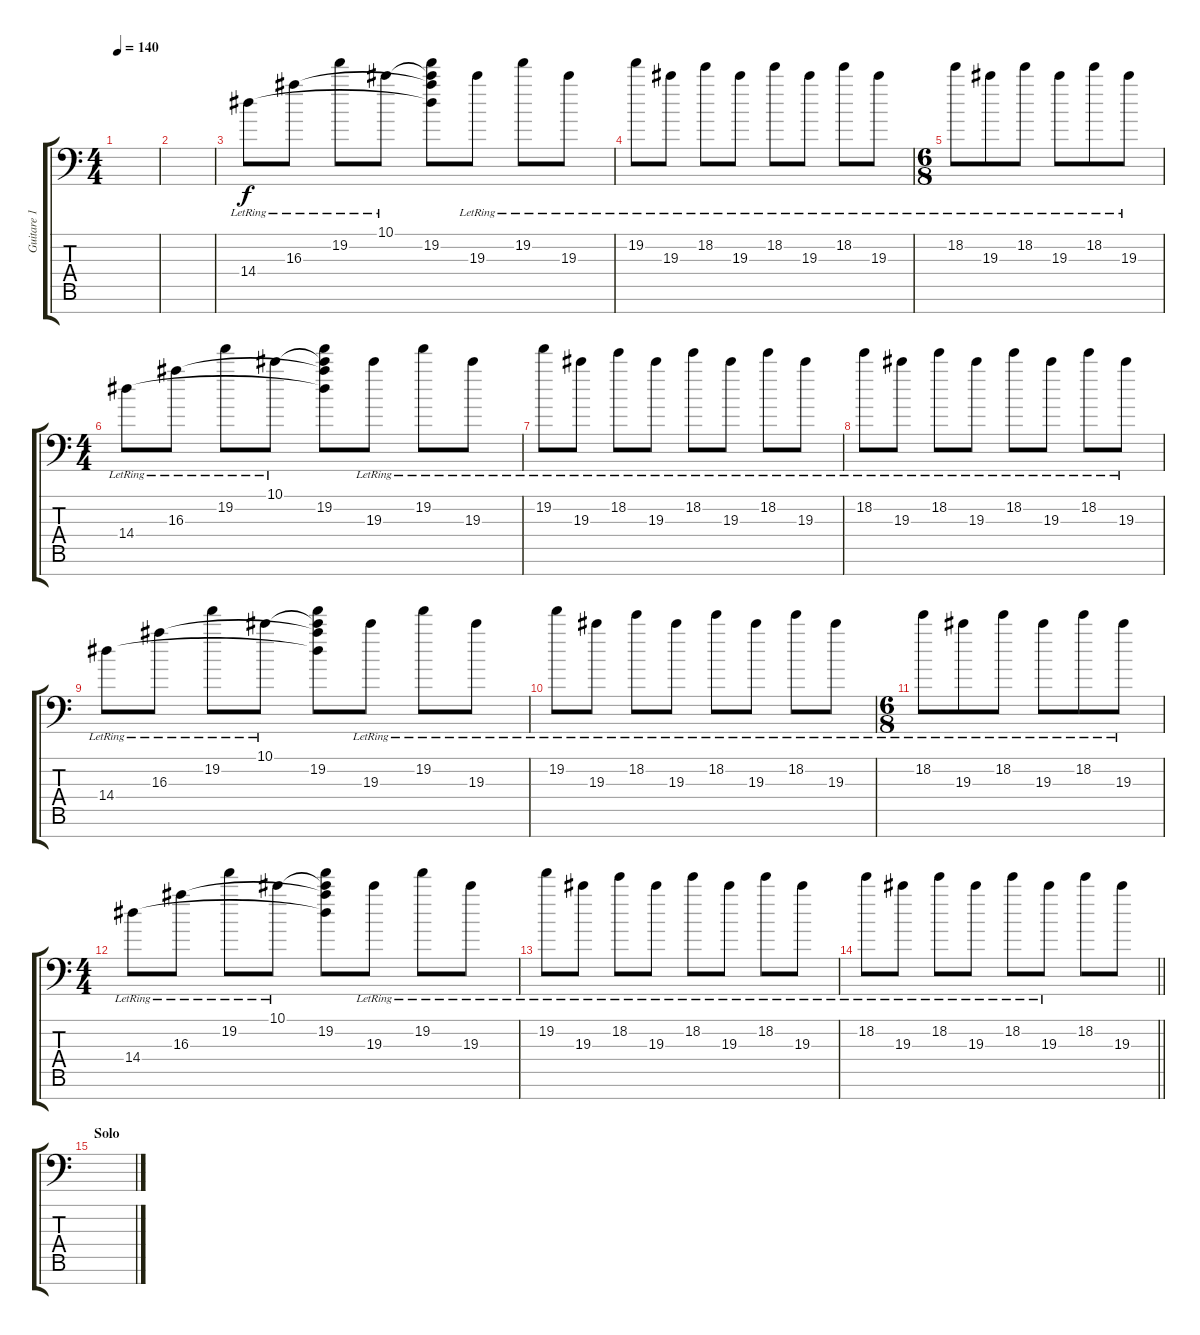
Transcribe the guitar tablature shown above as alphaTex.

\track ("Guitare 1" "Guitare 1") {instrument electricguitarjazz}
\staff {score tabs}
\tuning (Eb4 Bb3 Gb3 Db3 Ab2 Db2 Bb1) {hide}
\ts (4 4)
\tempo 140
\clef f4
\ks c
|
|
14.4{lr}.8{volume 8 instrument acousticguitarsteel} 16.3{lr}.8 19.2{lr}.8 10.1{lr}.8 (10.1{t} 19.2 16.3{t} 14.4{t}).8 19.3{lr}.8 19.2{lr}.8 19.3{lr}.8 |
19.2{lr}.8 19.3{lr}.8 18.2{lr}.8 19.3{lr}.8 18.2{lr}.8 19.3{lr}.8 18.2{lr}.8 19.3{lr}.8 |
\ts (6 8)
18.2{lr}.8 19.3{lr}.8 18.2{lr}.8 19.3{lr}.8 18.2{lr}.8 19.3{lr}.8 |
\ts (4 4)
14.4{lr}.8 16.3{lr}.8 19.2{lr}.8 10.1{lr}.8 (10.1{t} 19.2 16.3{t} 14.4{t}).8 19.3{lr}.8 19.2{lr}.8 19.3{lr}.8 |
19.2{lr}.8 19.3{lr}.8 18.2{lr}.8 19.3{lr}.8 18.2{lr}.8 19.3{lr}.8 18.2{lr}.8 19.3{lr}.8 |
18.2{lr}.8 19.3{lr}.8 18.2{lr}.8 19.3{lr}.8 18.2{lr}.8 19.3{lr}.8 18.2{lr}.8 19.3{lr}.8 |
14.4{lr}.8 16.3{lr}.8 19.2{lr}.8 10.1{lr}.8 (10.1{t} 19.2 16.3{t} 14.4{t}).8 19.3{lr}.8 19.2{lr}.8 19.3{lr}.8 |
19.2{lr}.8 19.3{lr}.8 18.2{lr}.8 19.3{lr}.8 18.2{lr}.8 19.3{lr}.8 18.2{lr}.8 19.3{lr}.8 |
\ts (6 8)
18.2{lr}.8 19.3{lr}.8 18.2{lr}.8 19.3{lr}.8 18.2{lr}.8 19.3{lr}.8 |
\ts (4 4)
14.4{lr}.8 16.3{lr}.8 19.2{lr}.8 10.1{lr}.8 (10.1{t} 19.2 16.3{t} 14.4{t}).8 19.3{lr}.8 19.2{lr}.8 19.3{lr}.8 |
19.2{lr}.8 19.3{lr}.8 18.2{lr}.8 19.3{lr}.8 18.2{lr}.8 19.3{lr}.8 18.2{lr}.8 19.3{lr}.8 |
\barLineRight lightlight
18.2{lr}.8 19.3{lr}.8 18.2{lr}.8 19.3{lr}.8 18.2{lr}.8 19.3{lr}.8 18.2.8 19.3.8 |
\section ("" "Solo")
